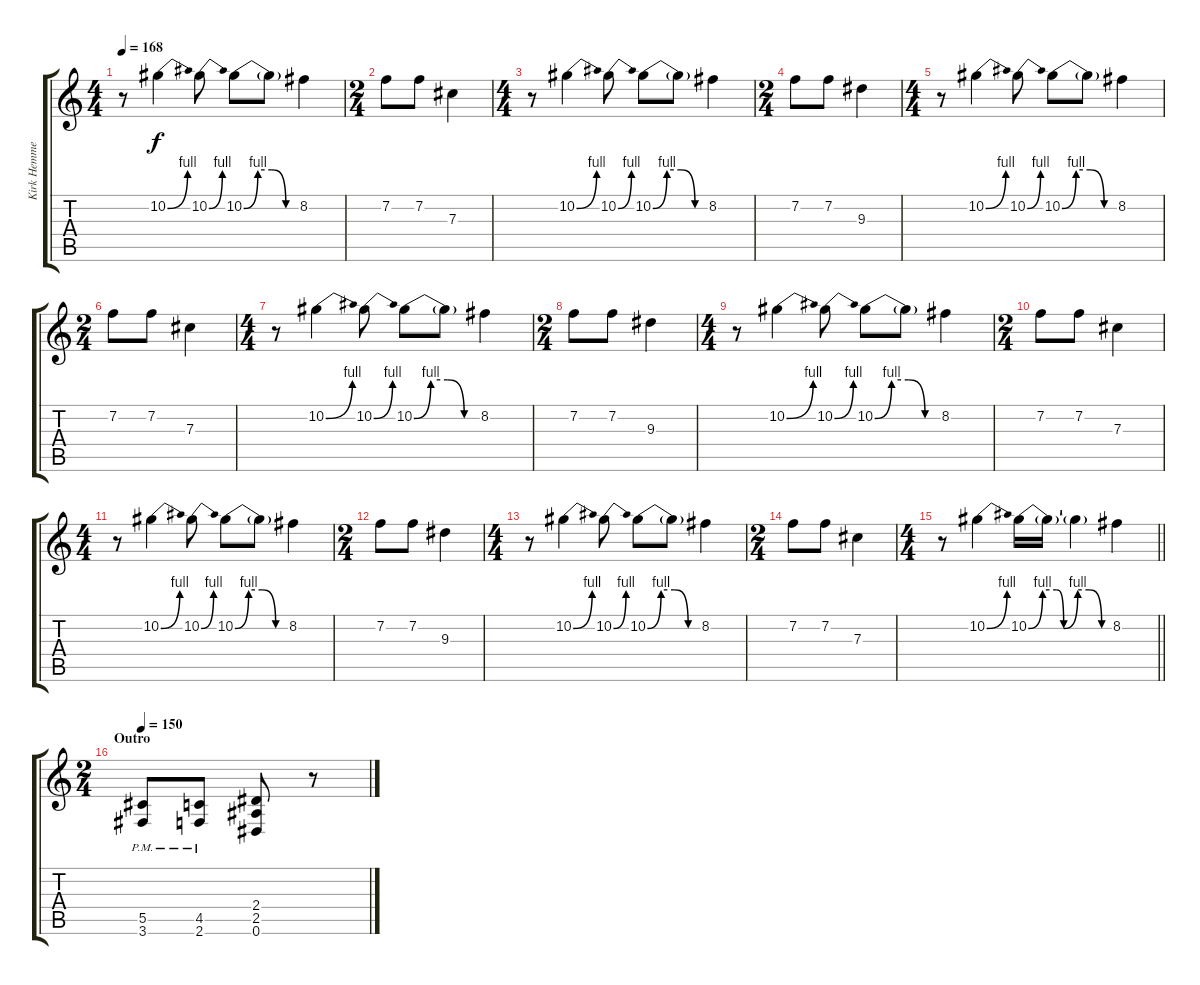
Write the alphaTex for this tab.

\track ("Kirk Hemmett" "Kirk Hemme") {instrument distortionguitar}
\staff {score tabs}
\tuning (Eb4 Bb3 Gb3 Db3 Ab2 Eb2) {hide}
\ts (4 4)
\tempo 168
\clef g2
\ks c
r.8{dy f} 10.2{be (bend 0 0 60 4)}.4 10.2{be (bend 0 0 60 4)}.8 10.2{be (custom 0 0 15 4 30 4 45 0 60 0)}.8 10.2{t}.8 8.2.4 |
\ts (2 4)
7.2.8 7.2.8 7.3.4 |
\ts (4 4)
r.8 10.2{be (bend 0 0 60 4)}.4 10.2{be (bend 0 0 60 4)}.8 10.2{be (custom 0 0 15 4 30 4 45 0 60 0)}.8 10.2{t}.8 8.2.4 |
\ts (2 4)
7.2.8 7.2.8 9.3.4 |
\ts (4 4)
r.8 10.2{be (bend 0 0 60 4)}.4 10.2{be (bend 0 0 60 4)}.8 10.2{be (custom 0 0 15 4 30 4 45 0 60 0)}.8 10.2{t}.8 8.2.4 |
\ts (2 4)
7.2.8 7.2.8 7.3.4 |
\ts (4 4)
r.8 10.2{be (bend 0 0 60 4)}.4 10.2{be (bend 0 0 60 4)}.8 10.2{be (custom 0 0 15 4 30 4 45 0 60 0)}.8 10.2{t}.8 8.2.4 |
\ts (2 4)
7.2.8 7.2.8 9.3.4 |
\ts (4 4)
r.8 10.2{be (bend 0 0 60 4)}.4 10.2{be (bend 0 0 60 4)}.8 10.2{be (custom 0 0 15 4 30 4 45 0 60 0)}.8 10.2{t}.8 8.2.4 |
\ts (2 4)
7.2.8 7.2.8 7.3.4 |
\ts (4 4)
r.8 10.2{be (bend 0 0 60 4)}.4 10.2{be (bend 0 0 60 4)}.8 10.2{be (custom 0 0 15 4 30 4 45 0 60 0)}.8 10.2{t}.8 8.2.4 |
\ts (2 4)
7.2.8 7.2.8 9.3.4 |
\ts (4 4)
r.8 10.2{be (bend 0 0 60 4)}.4 10.2{be (bend 0 0 60 4)}.8 10.2{be (custom 0 0 15 4 30 4 45 0 60 0)}.8 10.2{t}.8 8.2.4 |
\ts (2 4)
7.2.8 7.2.8 7.3.4 |
\ts (4 4)
\barLineRight lightlight
r.8 10.2{be (bend 0 0 60 4)}.4 10.2{be (custom 0 0 10 4 20 4 25 0 35 4 43 4 52 0 60 0)}.16 10.2{t}.16 10.2{t}.4 8.2.4 |
\ts (2 4)
\section ("" "Outro")
\tempo 150
(5.5{pm} 3.6{pm}).8 (4.5{pm} 2.6{pm}).8 (2.4 2.5 0.6).8 r.8
